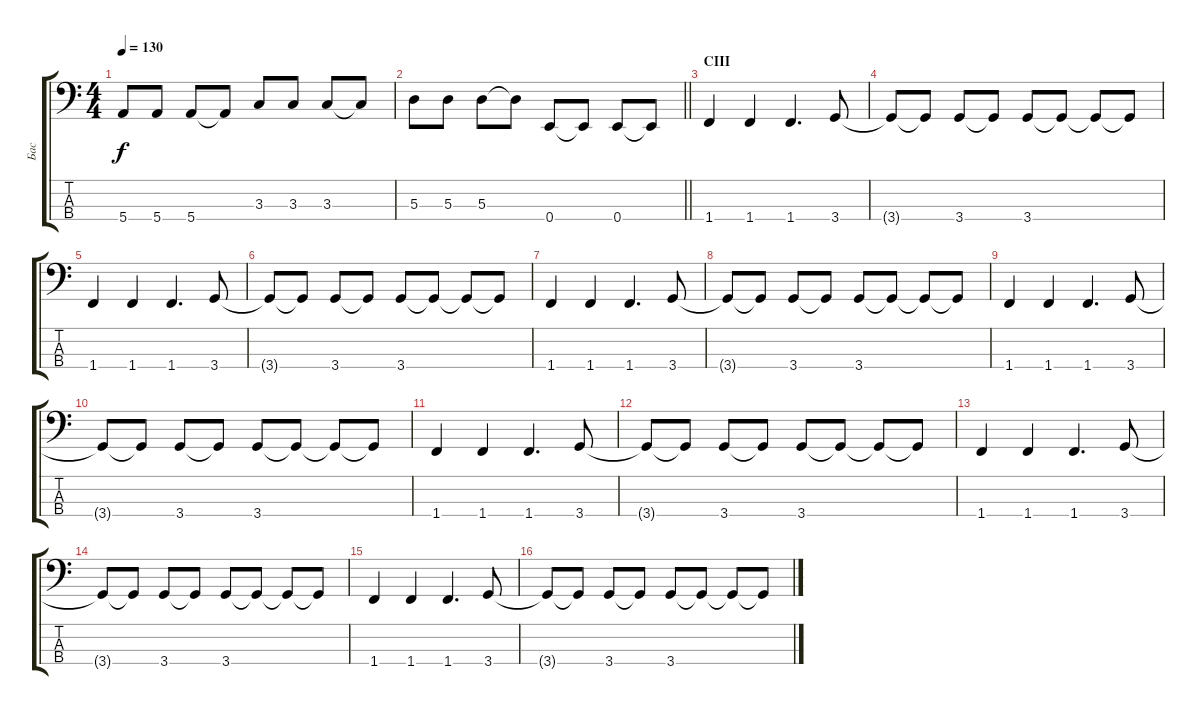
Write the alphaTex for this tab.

\track ("Бас" "Бас") {instrument electricbasspick}
\staff {score tabs}
\tuning (G2 D2 A1 E1) {hide}
\ts (4 4)
\tempo 130
\clef f4
\ks c
5.4.8{dy f} 5.4.8 5.4.8 5.4{t}.8 3.3.8 3.3.8 3.3.8 3.3{t}.8 |
\barLineRight lightlight
5.3.8 5.3.8 5.3.8 5.3{t}.8 0.4.8 0.4{t}.8 0.4.8 0.4{t}.8 |
\section ("" "CIII")
1.4.4 1.4.4 1.4.4{d} 3.4.8 |
3.4{t}.8 3.4{t}.8 3.4.8 3.4{t}.8 3.4.8 3.4{t}.8 3.4{t}.8 3.4{t}.8 |
1.4.4 1.4.4 1.4.4{d} 3.4.8 |
3.4{t}.8 3.4{t}.8 3.4.8 3.4{t}.8 3.4.8 3.4{t}.8 3.4{t}.8 3.4{t}.8 |
1.4.4 1.4.4 1.4.4{d} 3.4.8 |
3.4{t}.8 3.4{t}.8 3.4.8 3.4{t}.8 3.4.8 3.4{t}.8 3.4{t}.8 3.4{t}.8 |
1.4.4 1.4.4 1.4.4{d} 3.4.8 |
3.4{t}.8 3.4{t}.8 3.4.8 3.4{t}.8 3.4.8 3.4{t}.8 3.4{t}.8 3.4{t}.8 |
1.4.4 1.4.4 1.4.4{d} 3.4.8 |
3.4{t}.8 3.4{t}.8 3.4.8 3.4{t}.8 3.4.8 3.4{t}.8 3.4{t}.8 3.4{t}.8 |
1.4.4 1.4.4 1.4.4{d} 3.4.8 |
3.4{t}.8 3.4{t}.8 3.4.8 3.4{t}.8 3.4.8 3.4{t}.8 3.4{t}.8 3.4{t}.8 |
1.4.4 1.4.4 1.4.4{d} 3.4.8 |
3.4{t}.8 3.4{t}.8 3.4.8 3.4{t}.8 3.4.8 3.4{t}.8 3.4{t}.8 3.4{t}.8
